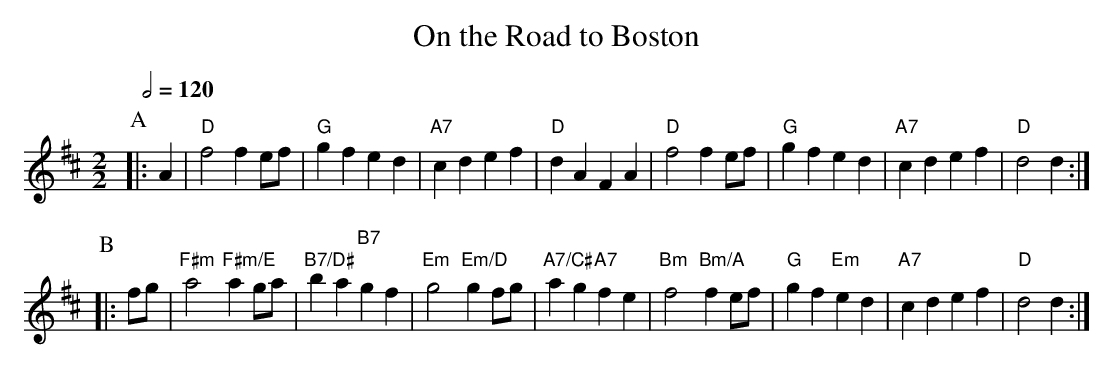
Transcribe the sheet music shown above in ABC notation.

X:1
T:On the Road to Boston
Q:1/2=120
M:2/2
L:1/4
K:D
P:A
|:A | "D"f2 fe/f/ | "G"gf ed | "A7"cd ef | "D"dA FA |\
"D"f2 fe/f/ | "G"gf ed | "A7"cd ef | "D"d2 d :|
P:B
|: f/g/ | "F#m"a2 "F#m/E"ag/a/ | "B7/D#"ba "B7"gf | "Em"g2 "Em/D"gf/g/ | "A7/C#"ag "A7"fe |\
"Bm"f2 "Bm/A"fe/f/ | "G"gf "Em"ed | "A7"cd ef | "D"d2 d :|
